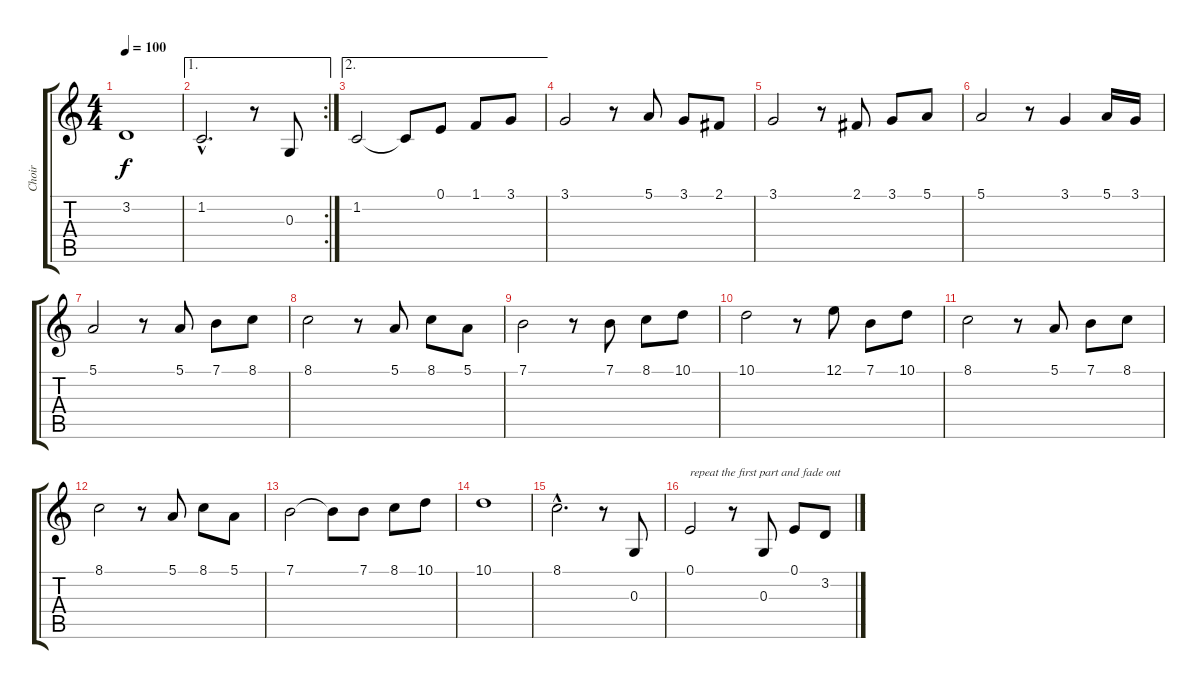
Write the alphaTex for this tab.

\track ("Choir" "Choir") {instrument choiraahs}
\staff {score tabs}
\tuning (E4 B3 G3 D3 A2 E2) {hide}
\ts (4 4)
\tempo 100
\clef g2
\ks c
3.2.1{dy f} |
\ae 1
\rc 2
1.2{hac}.2{d} r.8 0.3.8 |
\ae 2
1.2.2 1.2{t}.8 0.1.8 1.1.8 3.1.8 |
3.1.2 r.8 5.1.8 3.1.8 2.1.8 |
3.1.2 r.8 2.1.8 3.1.8 5.1.8 |
5.1.2 r.8 3.1.4 5.1.16 3.1.16 |
5.1.2 r.8 5.1.8 7.1.8 8.1.8 |
8.1.2 r.8 5.1.8 8.1.8 5.1.8 |
7.1.2 r.8 7.1.8 8.1.8 10.1.8 |
10.1.2 r.8 12.1.8 7.1.8 10.1.8 |
8.1.2 r.8 5.1.8 7.1.8 8.1.8 |
8.1.2 r.8 5.1.8 8.1.8 5.1.8 |
7.1.2 7.1{t}.8 7.1.8 8.1.8 10.1.8 |
10.1.1 |
8.1{hac}.2{d} r.8 0.3.8 |
0.1.2{txt "repeat the first part and fade out"} r.8 0.3.8 0.1.8 3.2.8
